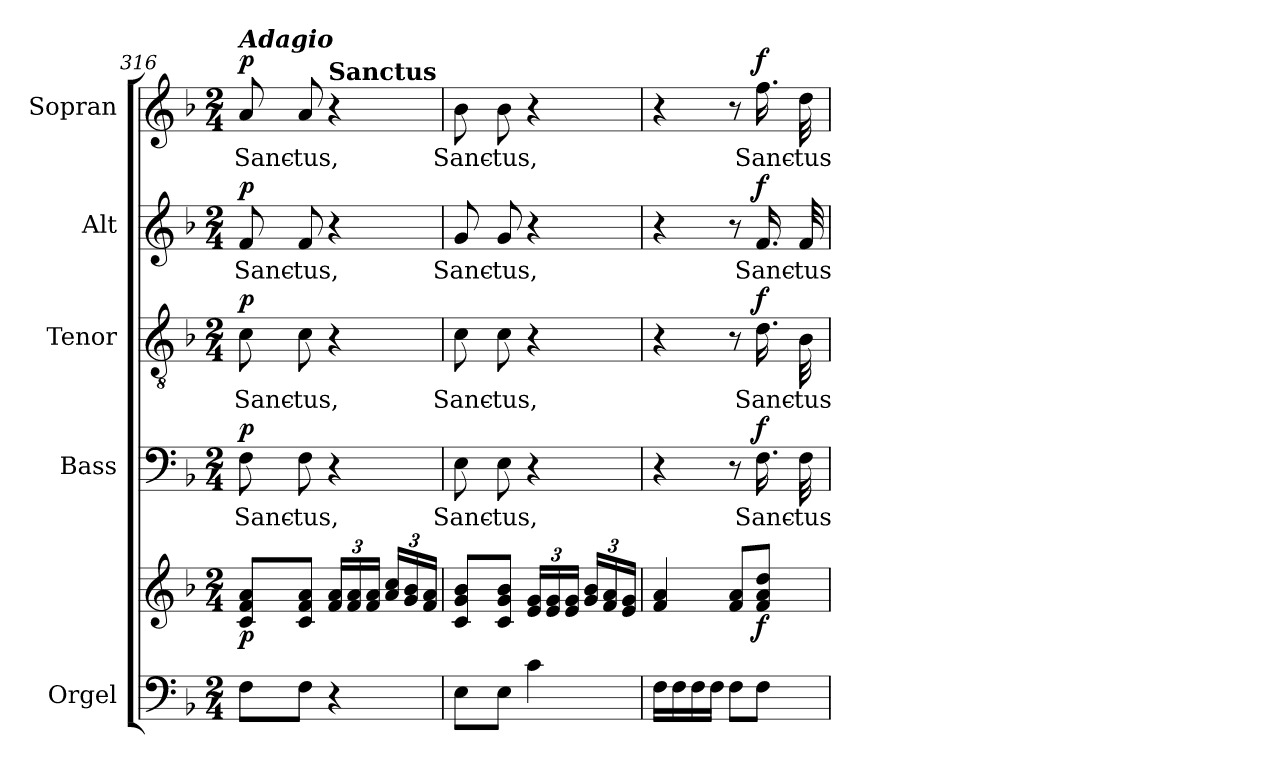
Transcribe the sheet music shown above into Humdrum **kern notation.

**kern	**kern	**dynam	**kern	**text	**dynam	**kern	**text	**dynam	**kern	**text	**dynam	**kern	**text	**dynam
*part5	*part5	*part5	*part4	*part4	*part4	*part3	*part3	*part3	*part2	*part2	*part2	*part1	*part1	*part1
*staff6	*staff5	*staff5/6	*staff4	*staff4	*staff4	*staff3	*staff3	*staff3	*staff2	*staff2	*staff2	*staff1	*staff1	*staff1
*I"Orgel	*	*	*I"Bass	*	*	*I"Tenor	*	*	*I"Alt	*	*	*I"Sopran	*	*
*I'Org.	*	*	*I'B.	*	*	*I'T.	*	*	*I'A.	*	*	*I'S.	*	*
!!LO:PB:g=z
*clefF4	*clefG2	*	*clefF4	*	*	*clefGv2	*	*	*clefG2	*	*	*clefG2	*	*
*k[b-]	*k[b-]	*	*k[b-]	*	*	*k[b-]	*	*	*k[b-]	*	*	*k[b-]	*	*
*F:	*F:	*	*F:	*	*	*F:	*	*	*F:	*	*	*F:	*	*
*M2/4	*M2/4	*	*M2/4	*	*	*M2/4	*	*	*M2/4	*	*	*M2/4	*	*
=316	=316	=316	=316	=316	=316	=316	=316	=316	=316	=316	=316	=316	=316	=316
!	!	!	!	!	!	!	!	!	!	!	!	!LO:TX:a:Bi:t=Adagio	!	!
!	!	!LO:DY:b	!	!LO:LY:b	!LO:DY:a	!	!LO:LY:b	!LO:DY:a	!	!LO:LY:b	!LO:DY:a	!	!LO:LY:b	!LO:DY:a
8F\L	8c/ 8f/ 8a/L	p	8F\	Sanc-	p	8c\	Sanc-	p	8f/	Sanc-	p	8a/	Sanc-	p
!	!	!	!	!LO:LY:b	!	!	!LO:LY:b	!	!	!LO:LY:b	!	!	!LO:LY:b	!
8F\J	8c/ 8f/ 8a/J	.	8F\	-tus,	.	8c\	-tus,	.	8f/	-tus,	.	8a/	-tus,	.
!	!	!	!	!	!	!	!	!	!	!	!	!LO:TX:a:B:t=Sanctus	!	!
4r	24f/ 24a/LL	.	4r	.	.	4r	.	.	4r	.	.	4r	.	.
.	24f/ 24a/	.	.	.	.	.	.	.	.	.	.	.	.	.
.	24f/ 24a/JJ	.	.	.	.	.	.	.	.	.	.	.	.	.
.	24a/ 24cc/LL	.	.	.	.	.	.	.	.	.	.	.	.	.
.	24g/ 24b-/	.	.	.	.	.	.	.	.	.	.	.	.	.
.	24f/ 24a/JJ	.	.	.	.	.	.	.	.	.	.	.	.	.
=317	=317	=317	=317	=317	=317	=317	=317	=317	=317	=317	=317	=317	=317	=317
!	!	!	!	!LO:LY:b	!	!	!LO:LY:b	!	!	!LO:LY:b	!	!	!LO:LY:b	!
8E\L	8c/ 8g/ 8b-/L	.	8E\	Sanc-	.	8c\	Sanc-	.	8g/	Sanc-	.	8b-\	Sanc-	.
!	!	!	!	!LO:LY:b	!	!	!LO:LY:b	!	!	!LO:LY:b	!	!	!LO:LY:b	!
8E\J	8c/ 8g/ 8b-/J	.	8E\	-tus,	.	8c\	-tus,	.	8g/	-tus,	.	8b-\	-tus,	.
4c\	24e/ 24g/LL	.	4r	.	.	4r	.	.	4r	.	.	4r	.	.
.	24e/ 24g/	.	.	.	.	.	.	.	.	.	.	.	.	.
.	24e/ 24g/JJ	.	.	.	.	.	.	.	.	.	.	.	.	.
.	24g/ 24b-/LL	.	.	.	.	.	.	.	.	.	.	.	.	.
.	24f/ 24a/	.	.	.	.	.	.	.	.	.	.	.	.	.
.	24e/ 24g/JJ	.	.	.	.	.	.	.	.	.	.	.	.	.
=318	=318	=318	=318	=318	=318	=318	=318	=318	=318	=318	=318	=318	=318	=318
16F\LL	4f/ 4a/	.	4r	.	.	4r	.	.	4r	.	.	4r	.	.
16F\	.	.	.	.	.	.	.	.	.	.	.	.	.	.
16F\	.	.	.	.	.	.	.	.	.	.	.	.	.	.
16F\JJ	.	.	.	.	.	.	.	.	.	.	.	.	.	.
8F\L	8f/ 8a/L	.	8r	.	.	8r	.	.	8r	.	.	8r	.	.
!	!	!LO:DY:b	!	!LO:LY:b	!LO:DY:a	!	!LO:LY:b	!LO:DY:a	!	!LO:LY:b	!LO:DY:a	!	!LO:LY:b	!LO:DY:a
8F\J	8f/ 8a/ 8dd/J	f	16.F\	Sanc-	f	16.d\	Sanc-	f	16.f/	Sanc-	f	16.ff\	Sanc-	f
!	!	!	!	!LO:LY:b	!	!	!LO:LY:b	!	!	!LO:LY:b	!	!	!LO:LY:b	!
.	.	.	32F\	-tus	.	32B-\	-tus	.	32f/	-tus	.	32dd\	-tus	.
=	=	=	=	=	=	=	=	=	=	=	=	=	=	=
*-	*-	*-	*-	*-	*-	*-	*-	*-	*-	*-	*-	*-	*-	*-
